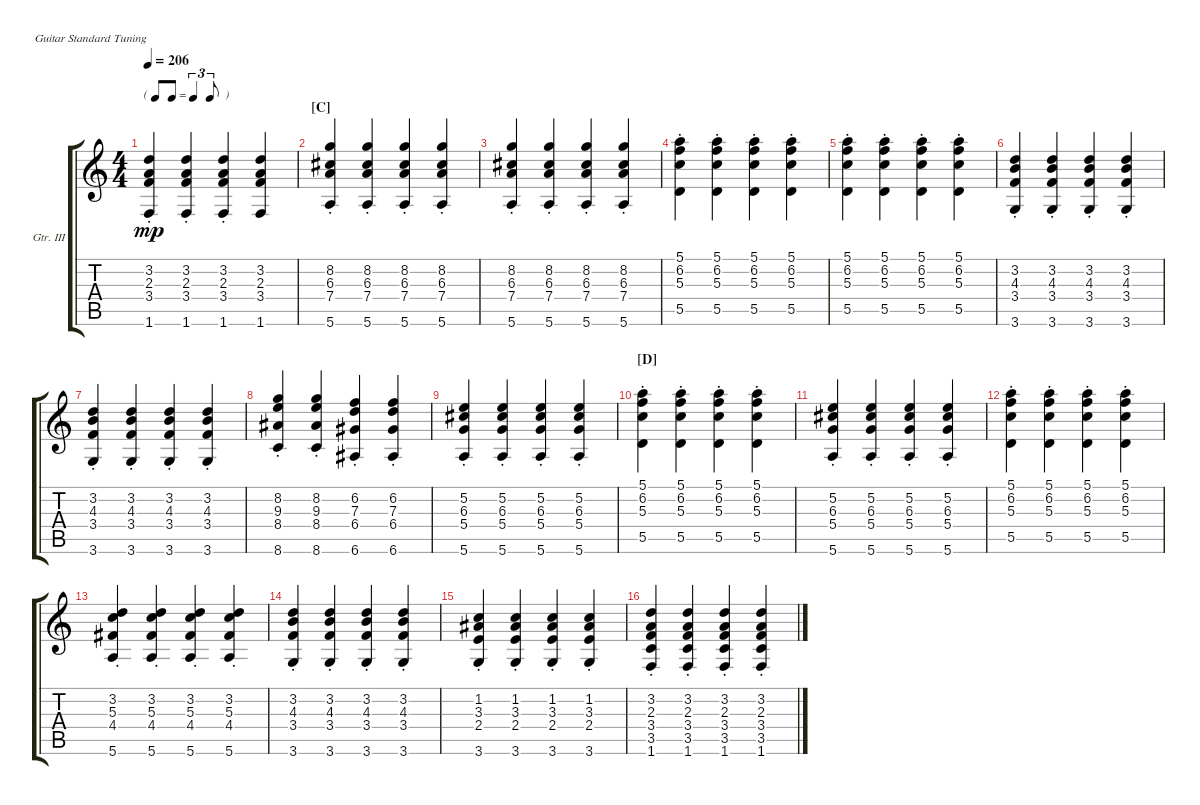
\defaultSystemsLayout 4
\bracketExtendMode groupsimilarinstruments
\firstSystemTrackNameOrientation horizontal
\otherSystemsTrackNameOrientation horizontal
\track ("Guitar III" "Gtr. III") {instrument acousticguitarsteel}
\staff {score tabs}
\tuning (E4 B3 G3 D3 A2 E2)
\ts (4 4)
\tf triplet8th
\tempo 206
\clef g2
\scale
0.25
\ks c
(1.6{st} 3.4{st} 2.3{st} 3.2{st}).4{dy mp} (1.6{st} 3.4{st} 2.3{st} 3.2{st}).4 (1.6{st} 3.4{st} 2.3{st} 3.2{st}).4 (1.6 3.4 2.3 3.2).4 |
\section ("C" "")
\scale
0.25 (5.6{st} 7.4{st} 6.3{st} 8.2{st}).4 (5.6{st} 7.4{st} 6.3{st} 8.2{st}).4 (5.6{st} 7.4{st} 6.3{st} 8.2{st}).4 (5.6{st} 7.4{st} 6.3{st} 8.2{st}).4 |
\scale
0.25 (5.6{st} 7.4{st} 6.3{st} 8.2{st}).4 (5.6{st} 7.4{st} 6.3{st} 8.2{st}).4 (5.6{st} 7.4{st} 6.3{st} 8.2{st}).4 (5.6{st} 7.4{st} 6.3{st} 8.2{st}).4 |
\scale
0.25 (5.5{st} 5.3{st} 6.2{st} 5.1{st}).4 (5.5{st} 5.3{st} 6.2{st} 5.1{st}).4 (5.5{st} 5.3{st} 6.2{st} 5.1{st}).4 (5.5{st} 5.3{st} 6.2{st} 5.1{st}).4 |
\scale
0.25 (5.5{st} 5.3{st} 6.2{st} 5.1{st}).4 (5.5{st} 5.3{st} 6.2{st} 5.1{st}).4 (5.5{st} 5.3{st} 6.2{st} 5.1{st}).4 (5.5{st} 5.3{st} 6.2{st} 5.1{st}).4 |
\scale
0.25 (3.2{st} 4.3{st} 3.4{st} 3.6{st}).4 (3.2{st} 4.3{st} 3.4{st} 3.6{st}).4 (3.2{st} 4.3{st} 3.4{st} 3.6{st}).4 (3.2{st} 4.3{st} 3.4{st} 3.6{st}).4 |
\scale
0.25 (3.2{st} 4.3{st} 3.4{st} 3.6{st}).4 (3.2{st} 4.3{st} 3.4{st} 3.6{st}).4 (3.2{st} 4.3{st} 3.4{st} 3.6{st}).4 (3.2{st} 4.3{st} 3.4{st} 3.6{st}).4 |
\scale
0.25 (8.6{st} 8.4{st} 9.3{st} 8.2{st}).4 (8.6{st} 8.4{st} 9.3{st} 8.2{st}).4 (6.2{st} 7.3{st} 6.4{st} 6.6{st}).4 (6.2{st} 7.3{st} 6.4{st} 6.6{st}).4 |
\scale
0.25 (5.6{st} 5.4{st} 6.3{st} 5.2{st}).4 (5.6{st} 5.4{st} 6.3{st} 5.2{st}).4 (5.6{st} 5.4{st} 6.3{st} 5.2{st}).4 (5.6{st} 5.4{st} 6.3{st} 5.2{st}).4 |
\section ("D" "")
\scale
0.25 (5.5{st} 5.3{st} 6.2{st} 5.1{st}).4 (5.5{st} 5.3{st} 6.2{st} 5.1{st}).4 (5.5{st} 5.3{st} 6.2{st} 5.1{st}).4 (5.5{st} 5.3{st} 6.2{st} 5.1{st}).4 |
\scale
0.25 (5.6{st} 5.4{st} 6.3{st} 5.2{st}).4 (5.6{st} 5.4{st} 6.3{st} 5.2{st}).4 (5.6{st} 5.4{st} 6.3{st} 5.2{st}).4 (5.6{st} 5.4{st} 6.3{st} 5.2{st}).4 |
\scale
0.25 (5.5{st} 5.3{st} 6.2{st} 5.1{st}).4 (5.5{st} 5.3{st} 6.2{st} 5.1{st}).4 (5.5{st} 5.3{st} 6.2{st} 5.1{st}).4 (5.5{st} 5.3{st} 6.2{st} 5.1{st}).4 |
\scale
0.25 (3.2{st} 5.3{st} 4.4{st} 5.6{st}).4 (3.2{st} 5.3{st} 4.4{st} 5.6{st}).4 (3.2{st} 5.3{st} 4.4{st} 5.6{st}).4 (3.2{st} 5.3{st} 4.4{st} 5.6{st}).4 |
\scale
0.25 (3.2{st} 4.3{st} 3.4{st} 3.6{st}).4 (3.2{st} 4.3{st} 3.4{st} 3.6{st}).4 (3.2{st} 4.3{st} 3.4{st} 3.6{st}).4 (3.2{st} 4.3{st} 3.4{st} 3.6{st}).4 |
\scale
0.25 (1.2{st} 3.3{st} 2.4{st} 3.6{st}).4 (1.2{st} 3.3{st} 2.4{st} 3.6{st}).4 (1.2{st} 3.3{st} 2.4{st} 3.6{st}).4 (1.2{st} 3.3{st} 2.4{st} 3.6{st}).4 |
\scale
0.25 (1.6{st} 3.5{st} 3.4{st} 2.3{st} 3.2{st}).4 (1.6{st} 3.5{st} 3.4{st} 2.3{st} 3.2{st}).4 (1.6{st} 3.5{st} 3.4{st} 2.3{st} 3.2{st}).4 (1.6{st} 3.5{st} 3.4{st} 2.3{st} 3.2{st}).4
